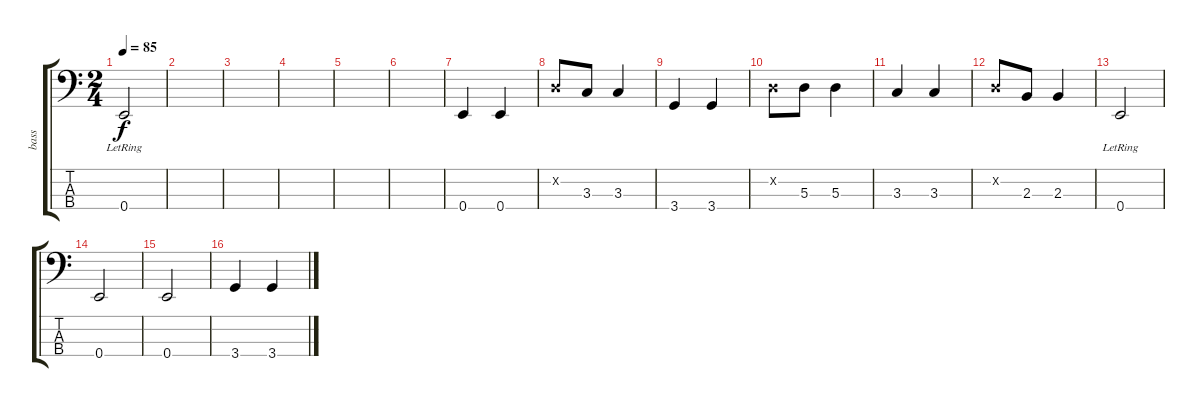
\track ("bass" "bass") {instrument electricbassfinger}
\staff {score tabs}
\tuning (G2 D2 A1 E1) {hide}
\ts (2 4)
\tempo 85
\clef f4
\ks c
0.4{lr}.2{dy f} |
|
|
|
|
|
0.4.4 0.4.4 |
0.2{x}.8 3.3.8 3.3.4 |
3.4.4 3.4.4 |
0.2{x}.8 5.3.8 5.3.4 |
3.3.4 3.3.4 |
0.2{x}.8 2.3.8 2.3.4 |
0.4{lr}.2 |
0.4.2 |
0.4.2 |
3.4.4 3.4.4
